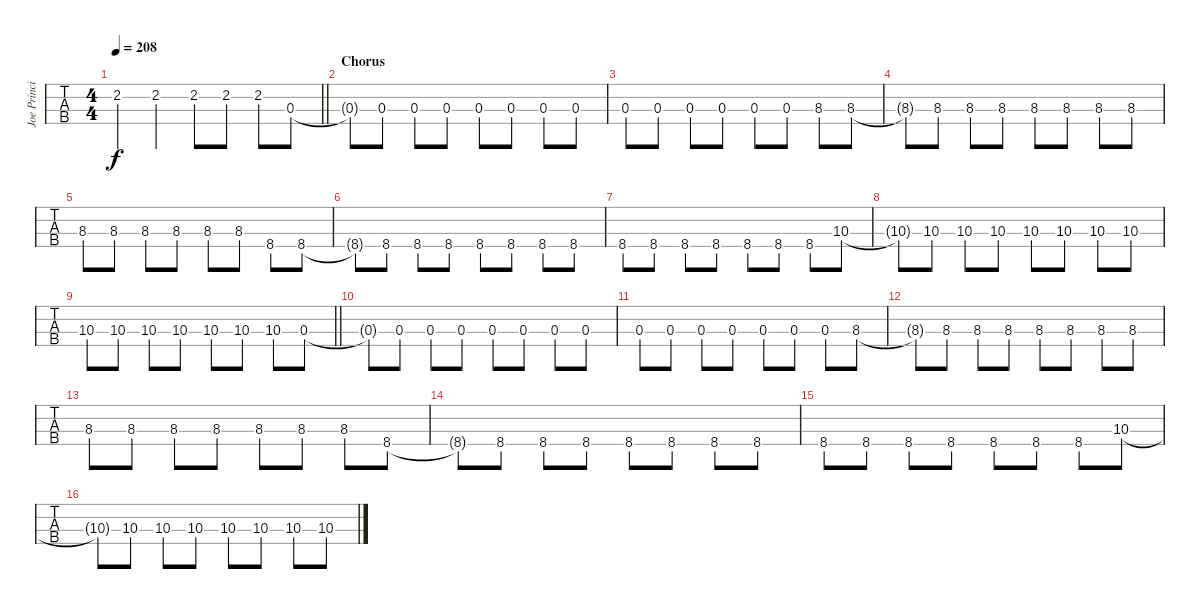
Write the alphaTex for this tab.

\track ("Joe Principe - Bass" "Joe Princi") {instrument electricbassfinger}
\staff {tabs}
\tuning (Gb2 Db2 Ab1 Eb1) {hide}
\ts (4 4)
\tempo 208
\clef f4
\barLineRight lightlight
\ks c
2.2.4{dy f} 2.2.4 2.2.8 2.2.8 2.2.8 0.3.8 |
\section ("" "Chorus")
0.3{t}.8 0.3.8 0.3.8 0.3.8 0.3.8 0.3.8 0.3.8 0.3.8 |
0.3.8 0.3.8 0.3.8 0.3.8 0.3.8 0.3.8 8.3.8 8.3.8 |
8.3{t}.8 8.3.8 8.3.8 8.3.8 8.3.8 8.3.8 8.3.8 8.3.8 |
8.3.8 8.3.8 8.3.8 8.3.8 8.3.8 8.3.8 8.4.8 8.4.8 |
8.4{t}.8 8.4.8 8.4.8 8.4.8 8.4.8 8.4.8 8.4.8 8.4.8 |
8.4.8 8.4.8 8.4.8 8.4.8 8.4.8 8.4.8 8.4.8 10.3.8 |
10.3{t}.8 10.3.8 10.3.8 10.3.8 10.3.8 10.3.8 10.3.8 10.3.8 |
\barLineRight lightlight
10.3.8 10.3.8 10.3.8 10.3.8 10.3.8 10.3.8 10.3.8 0.3.8 |
0.3{t}.8 0.3.8 0.3.8 0.3.8 0.3.8 0.3.8 0.3.8 0.3.8 |
0.3.8 0.3.8 0.3.8 0.3.8 0.3.8 0.3.8 0.3.8 8.3.8 |
8.3{t}.8 8.3.8 8.3.8 8.3.8 8.3.8 8.3.8 8.3.8 8.3.8 |
8.3.8 8.3.8 8.3.8 8.3.8 8.3.8 8.3.8 8.3.8 8.4.8 |
8.4{t}.8 8.4.8 8.4.8 8.4.8 8.4.8 8.4.8 8.4.8 8.4.8 |
8.4.8 8.4.8 8.4.8 8.4.8 8.4.8 8.4.8 8.4.8 10.3.8 |
10.3{t}.8 10.3.8 10.3.8 10.3.8 10.3.8 10.3.8 10.3.8 10.3.8
